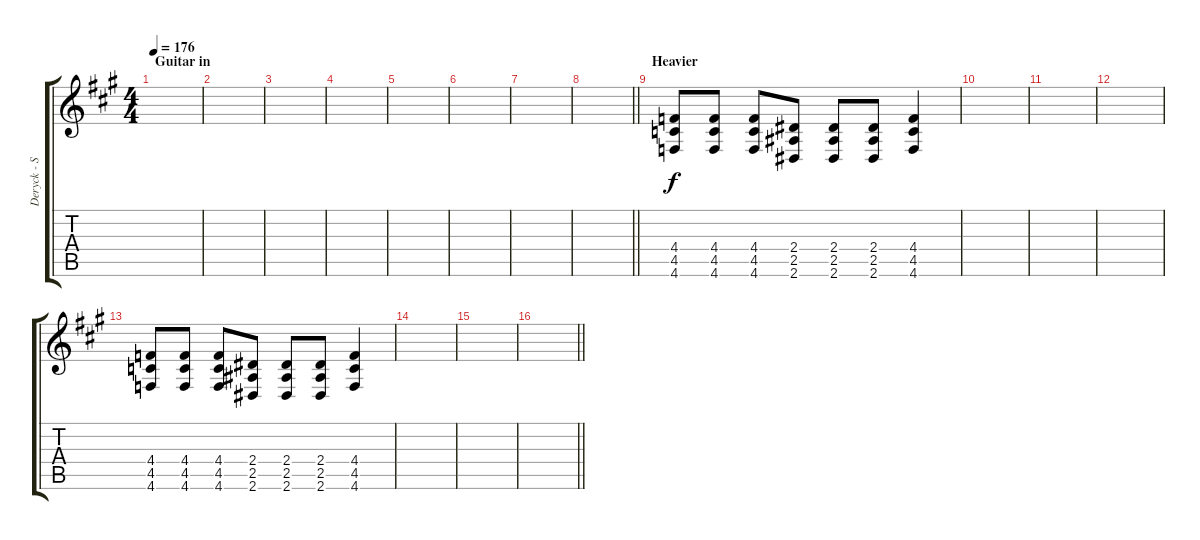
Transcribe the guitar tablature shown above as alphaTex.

\track ("Deryck - Second Guitar" "Deryck - S") {instrument distortionguitar}
\staff {score tabs}
\tuning (Eb4 Bb3 Gb3 Db3 Ab2 Db2) {hide}
\ts (4 4)
\section ("" "Guitar in")
\tempo 176
\clef g2
\ks a
|
|
|
|
|
|
|
\barLineRight lightlight
|
\section ("" "Heavier")
(4.4 4.5 4.6).8 (4.4 4.5 4.6).8 (4.4 4.5 4.6).8 (2.4 2.5 2.6).8 (2.4 2.5 2.6).8 (2.4 2.5 2.6).8 (4.4 4.5 4.6).4 |
|
|
|
(4.4 4.5 4.6).8 (4.4 4.5 4.6).8 (4.4 4.5 4.6).8 (2.4 2.5 2.6).8 (2.4 2.5 2.6).8 (2.4 2.5 2.6).8 (4.4 4.5 4.6).4 |
|
|
\barLineRight lightlight
